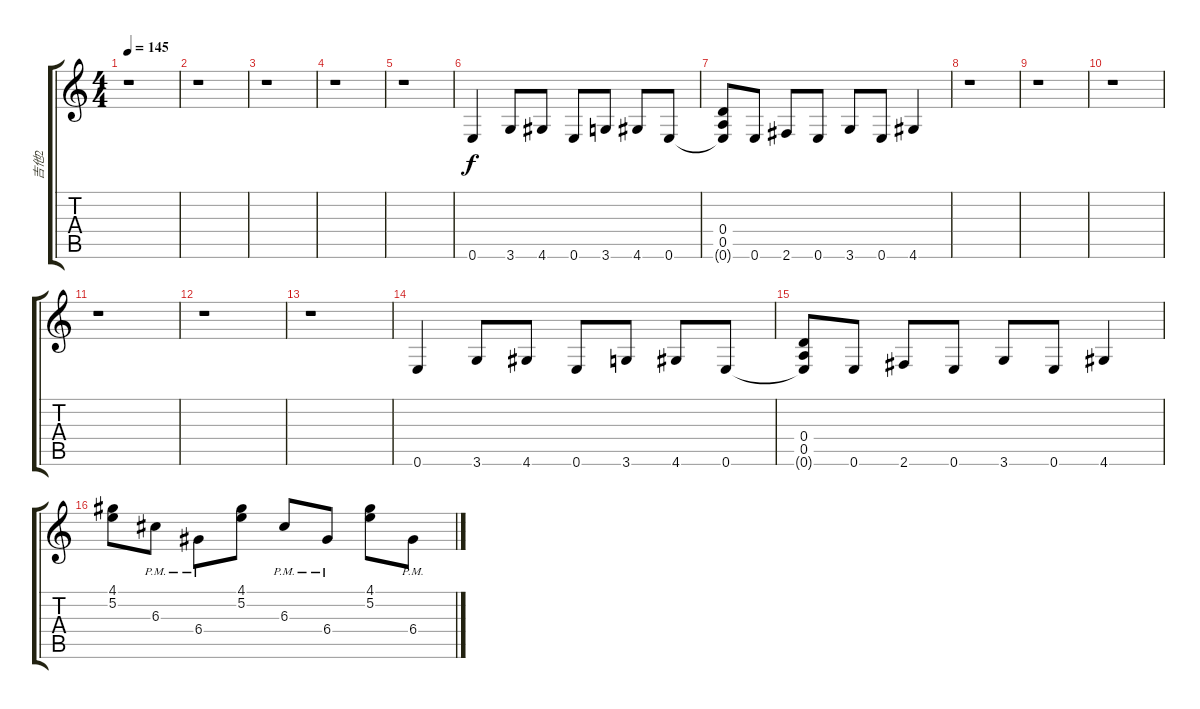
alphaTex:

\track ("吉他2" "吉他2") {instrument overdrivenguitar}
\staff {score tabs}
\tuning (E4 B3 G3 D3 A2 E2) {hide}
\ts (4 4)
\tempo 145
\clef g2
\ks c
r.1{dy f} |
r.1 |
r.1 |
r.1 |
r.1 |
0.6.4 3.6.8 4.6.8 0.6.8 3.6.8 4.6.8 0.6.8 |
(0.4 0.5 0.6{t}).8 0.6.8 2.6.8 0.6.8 3.6.8 0.6.8 4.6.4 |
r.1 |
r.1 |
r.1 |
r.1 |
r.1 |
r.1 |
0.6.4 3.6.8 4.6.8 0.6.8 3.6.8 4.6.8 0.6.8 |
(0.4 0.5 0.6{t}).8 0.6.8 2.6.8 0.6.8 3.6.8 0.6.8 4.6.4 |
(4.1 5.2).8 6.3{pm}.8 6.4{pm}.8 (4.1 5.2).8 6.3{pm}.8 6.4{pm}.8 (4.1 5.2).8 6.4{pm}.8
